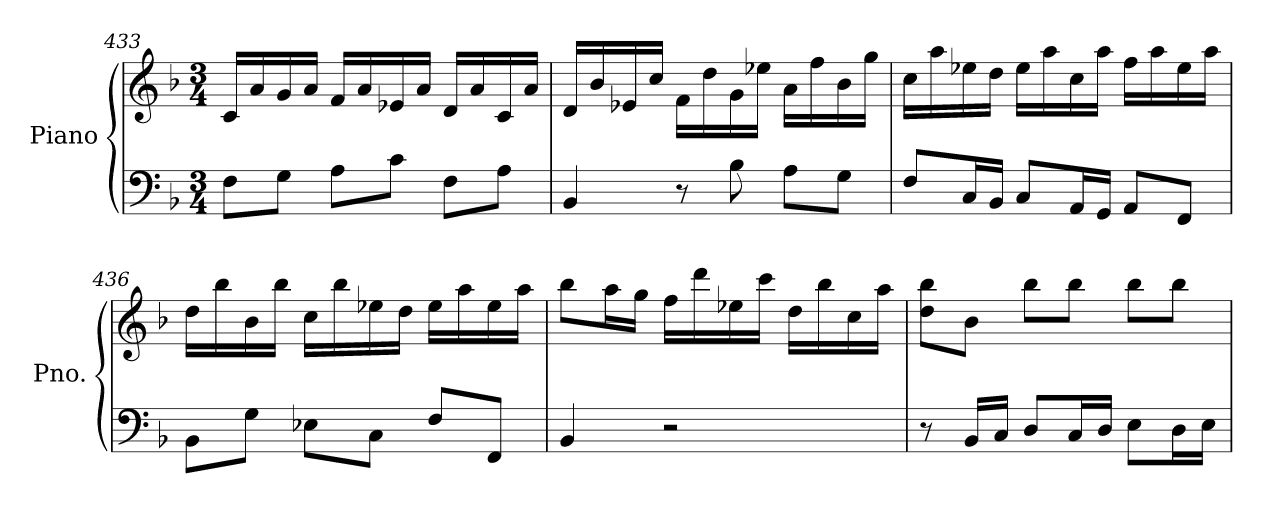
**kern	**kern
*part1	*part1
*staff2	*staff1
*I"Piano	*
*I'Pno.	*
*clefF4	*clefG2
*k[b-]	*k[b-]
*M3/4	*M3/4
=433	=433
8F\L	16c/LL
.	16a/
8G\J	16g/
.	16a/JJ
8A\L	16f/LL
.	16a/
8c\J	16e-X/
.	16a/JJ
8F\L	16d/LL
.	16a/
8A\J	16c/
.	16a/JJ
=434	=434
4BB-/	16d/LL
.	16b-/
.	16e-X/
.	16cc/JJ
8r	16f\LL
.	16dd\
8B-\	16g\
.	16ee-X\JJ
8A\L	16a\LL
.	16ff\
8G\J	16b-\
.	16gg\JJ
=435	=435
8F/L	16cc\LL
.	16aa\
16C/L	16ee-X\
16BB-/JJ	16dd\JJ
8C/L	16ee-\LL
.	16aa\
16AA/L	16cc\
16GG/JJ	16aa\JJ
8AA/L	16ff\LL
.	16aa\
8FF/J	16ee-\
.	16aa\JJ
=436	=436
8BB-\L	16dd\LL
.	16bb-\
8G\J	16b-\
.	16bb-\JJ
8E-X\L	16cc\LL
.	16bb-\
8C\J	16ee-X\
.	16dd\JJ
8F/L	16ee-\LL
.	16aa\
8FF/J	16ee-\
.	16aa\JJ
=437	=437
4BB-/	8bb-\L
.	16aa\L
.	16gg\JJ
2r	16ff\LL
.	16ddd\
.	16ee-X\
.	16ccc\JJ
.	16dd\LL
.	16bb-\
.	16cc\
.	16aa\JJ
=438	=438
8r	8dd\ 8bb-\L
16BB-/LL	8b-\J
16C/JJ	.
8D/L	8bb-\L
16C/L	8bb-\J
16D/JJ	.
8E\L	8bb-\L
16D\L	8bb-\J
16E\JJ	.
=	=
*-	*-
